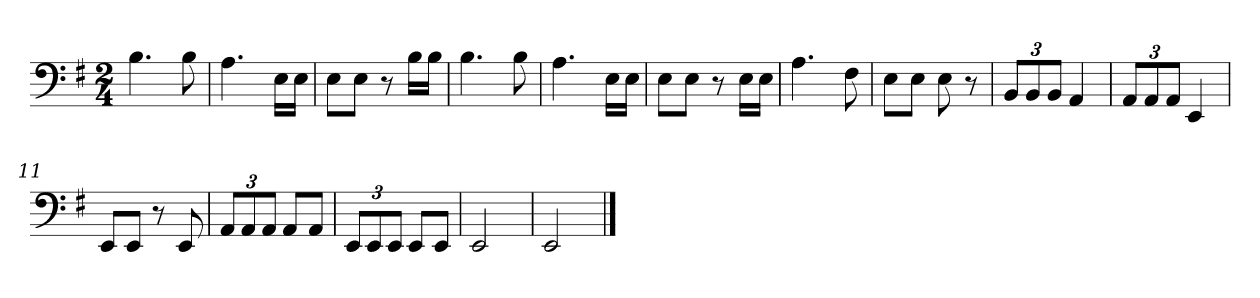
**kern
*part1
*staff1
*clefF4
*k[f#]
*M2/4
=1
4.B\
8B\
=2
4.A\
16E\LL
16E\JJ
=3
8E\L
8E\J
8r
16B\LL
16B\JJ
=4
4.B\
8B\
=5
4.A\
16E\LL
16E\JJ
=6
8E\L
8E\J
8r
16E\LL
16E\JJ
=7
4.A\
8F#\
=8
8E\L
8E\J
8E\
8r
=9
12BB/L
12BB/
12BB/J
4AA/
=10
12AA/L
12AA/
12AA/J
4EE/
=11
8EE/L
8EE/J
8r
8EE/
=12
12AA/L
12AA/
12AA/J
8AA/L
8AA/J
=13
12EE/L
12EE/
12EE/J
8EE/L
8EE/J
=14
2EE/
=15
2EE/
==
*-
